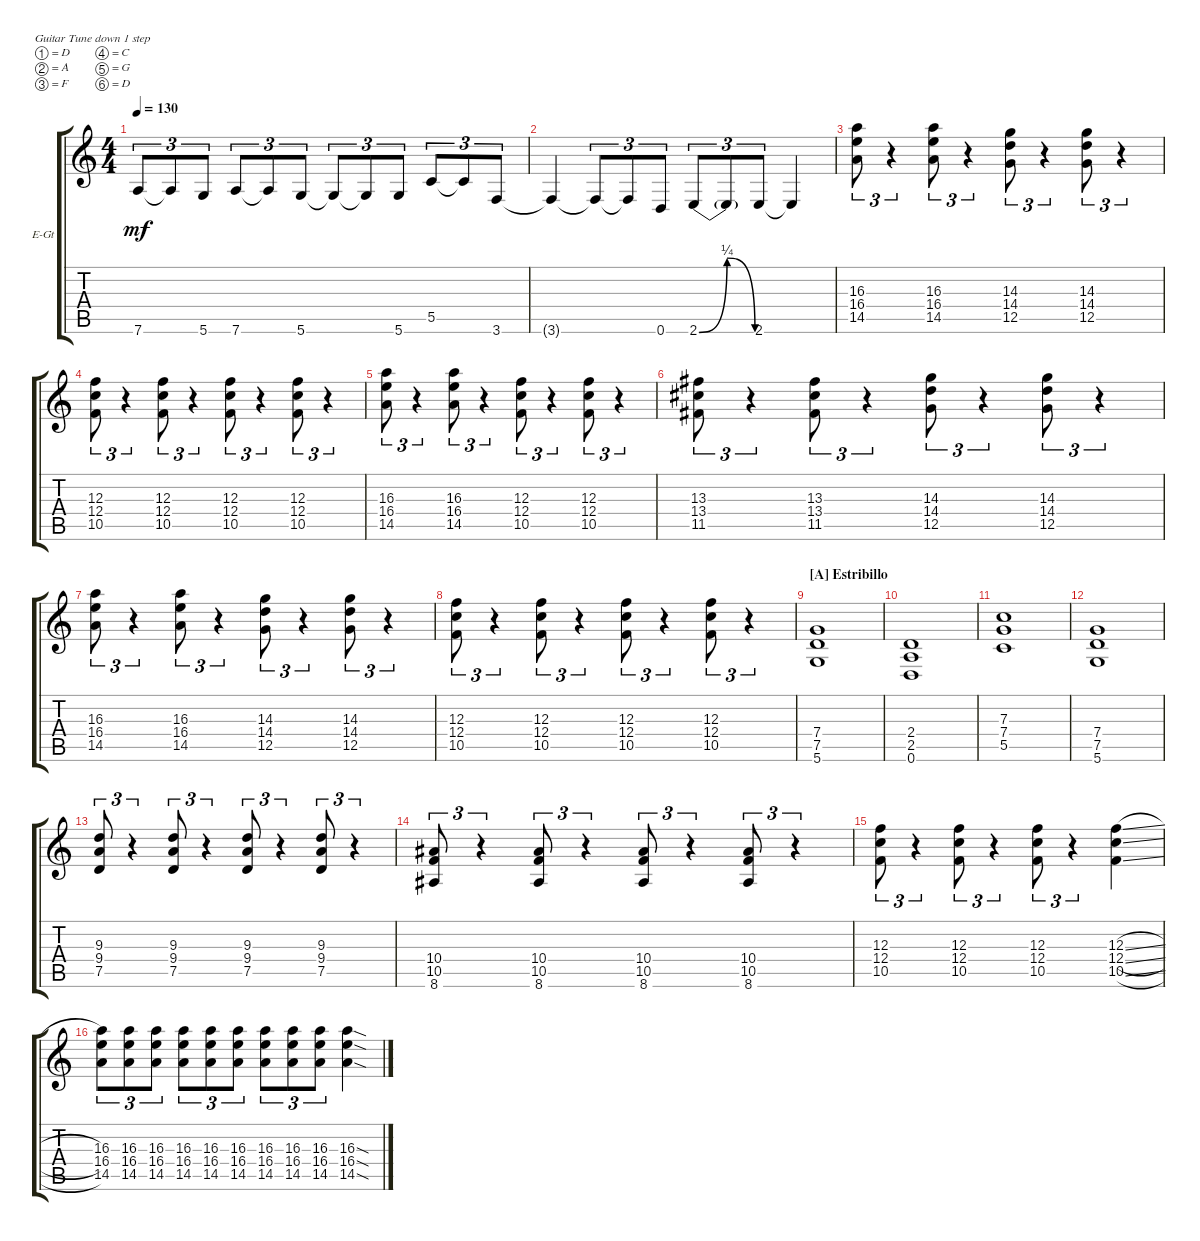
\bracketExtendMode groupsimilarinstruments
\firstSystemTrackNameOrientation horizontal
\otherSystemsTrackNameOrientation horizontal
\track ("Lead Guitar Ghoul" "E-Gt") {instrument distortionguitar}
\staff {score tabs}
\tuning (D4 A3 F3 C3 G2 D2)
\ts (4 4)
\tempo 130
\clef g2
\ks c
7.6.8{tu (3 2) dy mf} 7.6{t}.8{tu (3 2)} 5.6.8{tu (3 2)} 7.6.8{tu (3 2)} 7.6{t}.8{tu (3 2)} 5.6.8{tu (3 2)} 5.6{t}.8{tu (3 2)} 5.6{t}.8{tu (3 2)} 5.6.8{tu (3 2)} 5.5.8{tu (3 2)} 5.5{t}.8{tu (3 2)} 3.6.8{tu (3 2)} |
3.6{t}.4 3.6{t}.8{tu (3 2)} 3.6{t}.8{tu (3 2)} 0.6.8{tu (3 2)} 2.6{be (bendrelease 0 0 10.799999999999999 1 20.4 1 30 0)}.8{tu (3 2)} 2.6{t}.8{tu (3 2)} 2.6.8{tu (3 2)} 2.6{t}.4 |
(14.5 16.4 16.3).8{tu (3 2)} r.4{tu (3 2)} (14.5 16.4 16.3).8{tu (3 2)} r.4{tu (3 2)} (12.5 14.4 14.3).8{tu (3 2)} r.4{tu (3 2)} (12.5 14.4 14.3).8{tu (3 2)} r.4{tu (3 2)} |
(10.5 12.4 12.3).8{tu (3 2)} r.4{tu (3 2)} (10.5 12.4 12.3).8{tu (3 2)} r.4{tu (3 2)} (10.5 12.4 12.3).8{tu (3 2)} r.4{tu (3 2)} (10.5 12.4 12.3).8{tu (3 2)} r.4{tu (3 2)} |
(14.5 16.4 16.3).8{tu (3 2)} r.4{tu (3 2)} (14.5 16.4 16.3).8{tu (3 2)} r.4{tu (3 2)} (10.5 12.4 12.3).8{tu (3 2)} r.4{tu (3 2)} (12.3 12.4 10.5).8{tu (3 2)} r.4{tu (3 2)} |
(11.5 13.4 13.3).8{tu (3 2)} r.4{tu (3 2)} (13.3 13.4 11.5).8{tu (3 2)} r.4{tu (3 2)} (12.5 14.4 14.3).8{tu (3 2)} r.4{tu (3 2)} (14.3 14.4 12.5).8{tu (3 2)} r.4{tu (3 2)} |
(14.5 16.4 16.3).8{tu (3 2)} r.4{tu (3 2)} (14.5 16.4 16.3).8{tu (3 2)} r.4{tu (3 2)} (12.5 14.4 14.3).8{tu (3 2)} r.4{tu (3 2)} (12.5 14.4 14.3).8{tu (3 2)} r.4{tu (3 2)} |
(10.5 12.4 12.3).8{tu (3 2)} r.4{tu (3 2)} (10.5 12.4 12.3).8{tu (3 2)} r.4{tu (3 2)} (10.5 12.4 12.3).8{tu (3 2)} r.4{tu (3 2)} (10.5 12.4 12.3).8{tu (3 2)} r.4{tu (3 2)} |
\section ("A" "Estribillo")
(5.6 7.5 7.4).1 |
(0.6 2.5 2.4).1 |
(5.5 7.4 7.3).1 |
(5.6 7.5 7.4).1 |
(7.5 9.4 9.3).8{tu (3 2)} r.4{tu (3 2)} (7.5 9.4 9.3).8{tu (3 2)} r.4{tu (3 2)} (7.5 9.4 9.3).8{tu (3 2)} r.4{tu (3 2)} (7.5 9.4 9.3).8{tu (3 2)} r.4{tu (3 2)} |
(10.5 10.4 8.6).8{tu (3 2)} r.4{tu (3 2)} (10.5 10.4 8.6).8{tu (3 2)} r.4{tu (3 2)} (10.5 10.4 8.6).8{tu (3 2)} r.4{tu (3 2)} (10.5 10.4 8.6).8{tu (3 2)} r.4{tu (3 2)} |
(10.5 12.4 12.3).8{tu (3 2)} r.4{tu (3 2)} (10.5 12.4 12.3).8{tu (3 2)} r.4{tu (3 2)} (10.5 12.4 12.3).8{tu (3 2)} r.4{tu (3 2)} (10.5{sl} 12.4{sl} 12.3{sl}).4 |
(14.5 16.4 16.3).8{tu (3 2)} (14.5 16.4 16.3).8{tu (3 2)} (14.5 16.4 16.3).8{tu (3 2)} (14.5 16.4 16.3).8{tu (3 2)} (14.5 16.4 16.3).8{tu (3 2)} (14.5 16.4 16.3).8{tu (3 2)} (14.5 16.4 16.3).8{tu (3 2)} (14.5 16.4 16.3).8{tu (3 2)} (14.5 16.4 16.3).8{tu (3 2)} (14.5{sod} 16.4{sod} 16.3{sod}).4
